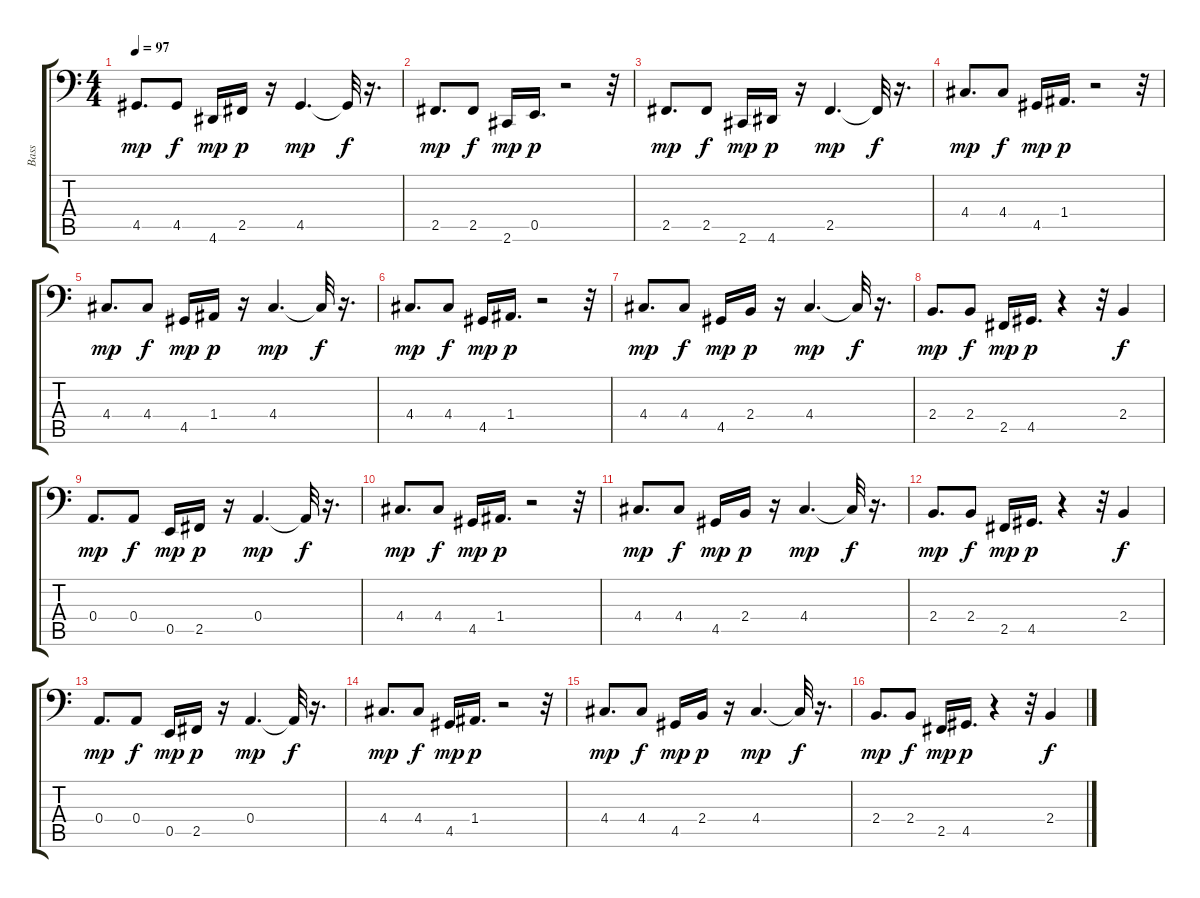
\track ("Bass" "Bass") {instrument slapbass1}
\staff {score tabs}
\tuning (C3 G2 D2 A1 E1 B0) {hide}
\ts (4 4)
\tempo 97
\clef f4
\ks c
4.5.8{d dy mp} 4.5.8{dy f} 4.6.16{dy mp} 2.5.16{dy p} r.16 4.5.4{d dy mp} 4.5{t}.32{dy f} r.16{d} |
2.5.8{d dy mp} 2.5.8{dy f} 2.6.16{dy mp} 0.5.16{d dy p} r.2 r.32 |
2.5.8{d dy mp} 2.5.8{dy f} 2.6.16{dy mp} 4.6.16{dy p} r.16 2.5.4{d dy mp} 2.5{t}.32{dy f} r.16{d} |
4.4.8{d dy mp} 4.4.8{dy f} 4.5.16{dy mp} 1.4.16{d dy p} r.2 r.32 |
4.4.8{d dy mp} 4.4.8{dy f} 4.5.16{dy mp} 1.4.16{dy p} r.16 4.4.4{d dy mp} 4.4{t}.32{dy f} r.16{d} |
4.4.8{d dy mp} 4.4.8{dy f} 4.5.16{dy mp} 1.4.16{d dy p} r.2 r.32 |
4.4.8{d dy mp} 4.4.8{dy f} 4.5.16{dy mp} 2.4.16{dy p} r.16 4.4.4{d dy mp} 4.4{t}.32{dy f} r.16{d} |
2.4.8{d dy mp} 2.4.8{dy f} 2.5.16{dy mp} 4.5.16{d dy p} r.4 r.32 2.4.4{dy f} |
0.4.8{d dy mp} 0.4.8{dy f} 0.5.16{dy mp} 2.5.16{dy p} r.16 0.4.4{d dy mp} 0.4{t}.32{dy f} r.16{d} |
4.4.8{d dy mp} 4.4.8{dy f} 4.5.16{dy mp} 1.4.16{d dy p} r.2 r.32 |
4.4.8{d dy mp} 4.4.8{dy f} 4.5.16{dy mp} 2.4.16{dy p} r.16 4.4.4{d dy mp} 4.4{t}.32{dy f} r.16{d} |
2.4.8{d dy mp} 2.4.8{dy f} 2.5.16{dy mp} 4.5.16{d dy p} r.4 r.32 2.4.4{dy f} |
0.4.8{d dy mp} 0.4.8{dy f} 0.5.16{dy mp} 2.5.16{dy p} r.16 0.4.4{d dy mp} 0.4{t}.32{dy f} r.16{d} |
4.4.8{d dy mp} 4.4.8{dy f} 4.5.16{dy mp} 1.4.16{d dy p} r.2 r.32 |
4.4.8{d dy mp} 4.4.8{dy f} 4.5.16{dy mp} 2.4.16{dy p} r.16 4.4.4{d dy mp} 4.4{t}.32{dy f} r.16{d} |
2.4.8{d dy mp} 2.4.8{dy f} 2.5.16{dy mp} 4.5.16{d dy p} r.4 r.32 2.4.4{dy f}
